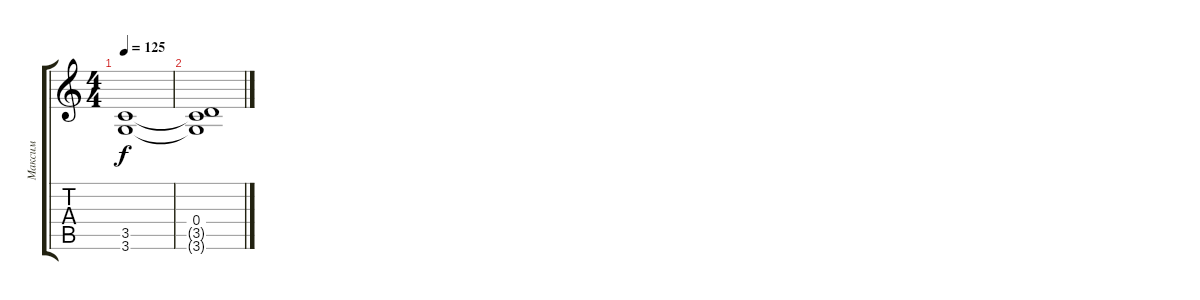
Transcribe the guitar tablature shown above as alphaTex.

\track ("Максим" "Максим") {instrument distortionguitar}
\staff {score tabs}
\tuning (E4 B3 G3 D3 A2 E2) {hide}
\ts (4 4)
\tempo 125
\clef g2
\ks c
(3.5 3.6).1{dy f} |
(0.4{t} 3.5{t} 3.6{t}).1
